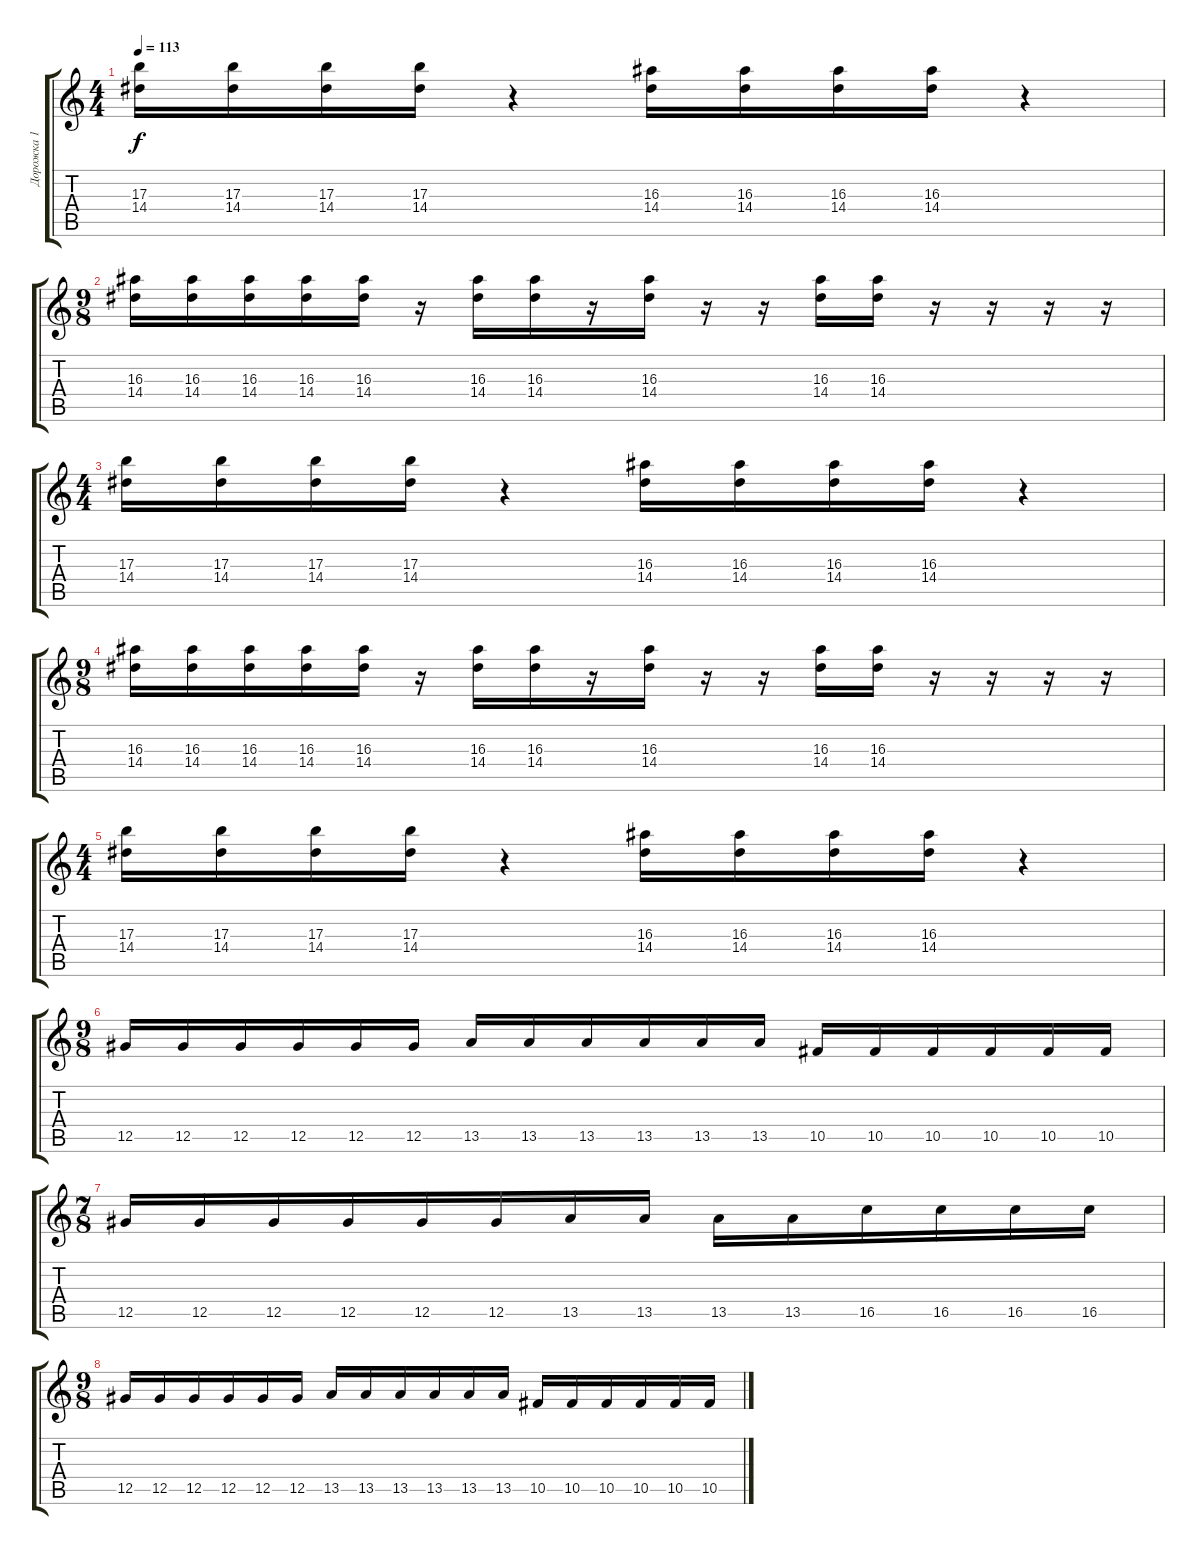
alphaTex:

\track ("Дорожка 1" "Дорожка 1") {instrument distortionguitar}
\staff {score tabs}
\tuning (Eb4 Bb3 Gb3 Db3 Ab2 Eb2) {hide}
\ts (4 4)
\tempo 113
\clef g2
\ks c
(17.3 14.4).16{dy f} (17.3 14.4).16 (17.3 14.4).16 (17.3 14.4).16 r.4 (16.3 14.4).16 (16.3 14.4).16 (16.3 14.4).16 (16.3 14.4).16 r.4 |
\ts (9 8)
(16.3 14.4).16 (16.3 14.4).16 (16.3 14.4).16 (16.3 14.4).16 (16.3 14.4).16 r.16 (16.3 14.4).16 (16.3 14.4).16 r.16 (16.3 14.4).16 r.16 r.16 (16.3 14.4).16 (16.3 14.4).16 r.16 r.16 r.16 r.16 |
\ts (4 4)
(17.3 14.4).16 (17.3 14.4).16 (17.3 14.4).16 (17.3 14.4).16 r.4 (16.3 14.4).16 (16.3 14.4).16 (16.3 14.4).16 (16.3 14.4).16 r.4 |
\ts (9 8)
(16.3 14.4).16 (16.3 14.4).16 (16.3 14.4).16 (16.3 14.4).16 (16.3 14.4).16 r.16 (16.3 14.4).16 (16.3 14.4).16 r.16 (16.3 14.4).16 r.16 r.16 (16.3 14.4).16 (16.3 14.4).16 r.16 r.16 r.16 r.16 |
\ts (4 4)
(17.3 14.4).16 (17.3 14.4).16 (17.3 14.4).16 (17.3 14.4).16 r.4 (16.3 14.4).16 (16.3 14.4).16 (16.3 14.4).16 (16.3 14.4).16 r.4 |
\ts (9 8)
12.5.16 12.5.16 12.5.16 12.5.16 12.5.16 12.5.16 13.5.16 13.5.16 13.5.16 13.5.16 13.5.16 13.5.16 10.5.16 10.5.16 10.5.16 10.5.16 10.5.16 10.5.16 |
\ts (7 8)
12.5.16 12.5.16 12.5.16 12.5.16 12.5.16 12.5.16 13.5.16 13.5.16 13.5.16 13.5.16 16.5.16 16.5.16 16.5.16 16.5.16 |
\ts (9 8)
12.5.16 12.5.16 12.5.16 12.5.16 12.5.16 12.5.16 13.5.16 13.5.16 13.5.16 13.5.16 13.5.16 13.5.16 10.5.16 10.5.16 10.5.16 10.5.16 10.5.16 10.5.16
